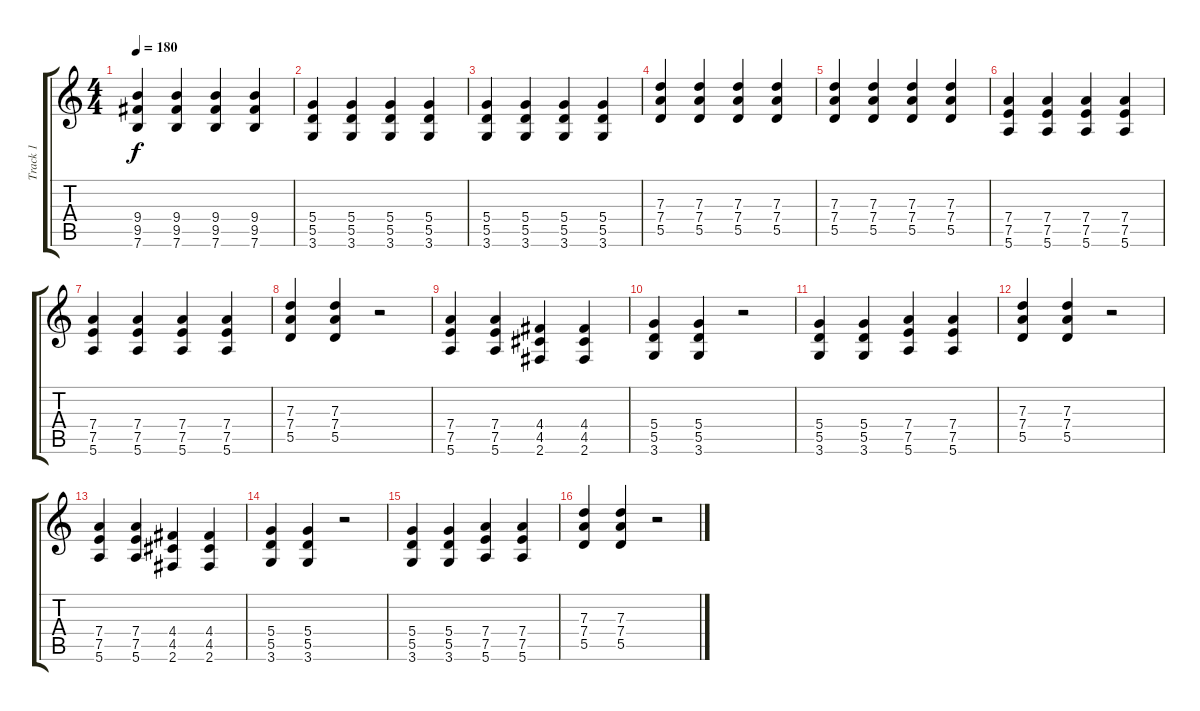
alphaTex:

\track ("Track 1" "Track 1") {instrument overdrivenguitar}
\staff {score tabs}
\tuning (E4 B3 G3 D3 A2 E2) {hide}
\ts (4 4)
\tempo 180
\clef g2
\ks c
(9.4 9.5 7.6).4{dy f} (9.4 9.5 7.6).4 (9.4 9.5 7.6).4 (9.4 9.5 7.6).4 |
(5.4 5.5 3.6).4 (5.4 5.5 3.6).4 (5.4 5.5 3.6).4 (5.4 5.5 3.6).4 |
(5.4 5.5 3.6).4 (5.4 5.5 3.6).4 (5.4 5.5 3.6).4 (5.4 5.5 3.6).4 |
(7.3 7.4 5.5).4 (7.3 7.4 5.5).4 (7.3 7.4 5.5).4 (7.3 7.4 5.5).4 |
(7.3 7.4 5.5).4 (7.3 7.4 5.5).4 (7.3 7.4 5.5).4 (7.3 7.4 5.5).4 |
(7.4 7.5 5.6).4 (7.4 7.5 5.6).4 (7.4 7.5 5.6).4 (7.4 7.5 5.6).4 |
(7.4 7.5 5.6).4 (7.4 7.5 5.6).4 (7.4 7.5 5.6).4 (7.4 7.5 5.6).4 |
(7.3 7.4 5.5).4 (7.3 7.4 5.5).4 r.2 |
(7.4 7.5 5.6).4 (7.4 7.5 5.6).4 (4.4 4.5 2.6).4 (4.4 4.5 2.6).4 |
(5.4 5.5 3.6).4 (5.4 5.5 3.6).4 r.2 |
(5.4 5.5 3.6).4 (5.4 5.5 3.6).4 (7.4 7.5 5.6).4 (7.4 7.5 5.6).4 |
(7.3 7.4 5.5).4 (7.3 7.4 5.5).4 r.2 |
(7.4 7.5 5.6).4 (7.4 7.5 5.6).4 (4.4 4.5 2.6).4 (4.4 4.5 2.6).4 |
(5.4 5.5 3.6).4 (5.4 5.5 3.6).4 r.2 |
(5.4 5.5 3.6).4 (5.4 5.5 3.6).4 (7.4 7.5 5.6).4 (7.4 7.5 5.6).4 |
(7.3 7.4 5.5).4 (7.3 7.4 5.5).4 r.2
